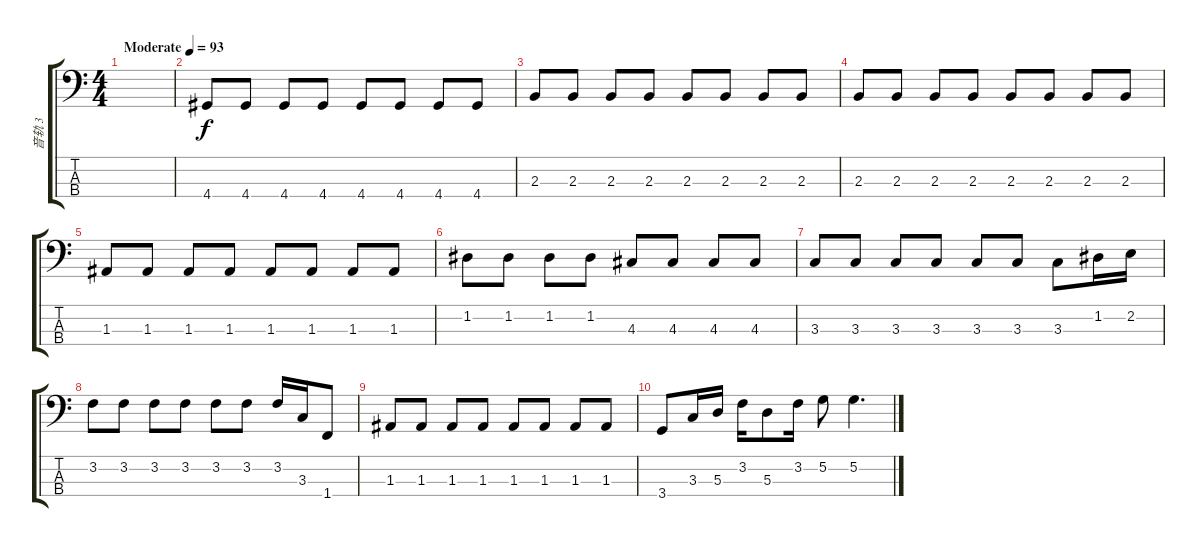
\track ("音轨 3" "音轨 3") {instrument electricbassfinger}
\staff {score tabs}
\tuning (G2 D2 A1 E1) {hide}
\ts (4 4)
\tempo (93 "Moderate")
\clef f4
\ks c
|
4.4.8 4.4.8 4.4.8 4.4.8 4.4.8 4.4.8 4.4.8 4.4.8 |
2.3.8 2.3.8 2.3.8 2.3.8 2.3.8 2.3.8 2.3.8 2.3.8 |
2.3.8 2.3.8 2.3.8 2.3.8 2.3.8 2.3.8 2.3.8 2.3.8 |
1.3.8 1.3.8 1.3.8 1.3.8 1.3.8 1.3.8 1.3.8 1.3.8 |
1.2.8 1.2.8 1.2.8 1.2.8 4.3.8 4.3.8 4.3.8 4.3.8 |
3.3.8 3.3.8 3.3.8 3.3.8 3.3.8 3.3.8 3.3.8 1.2.16 2.2.16 |
3.2.8 3.2.8 3.2.8 3.2.8 3.2.8 3.2.8 3.2.16 3.3.16 1.4.8 |
1.3.8 1.3.8 1.3.8 1.3.8 1.3.8 1.3.8 1.3.8 1.3.8 |
3.4.8 3.3.16 5.3.16 3.2.16 5.3.8 3.2.16 5.2.8 5.2.4{d}
